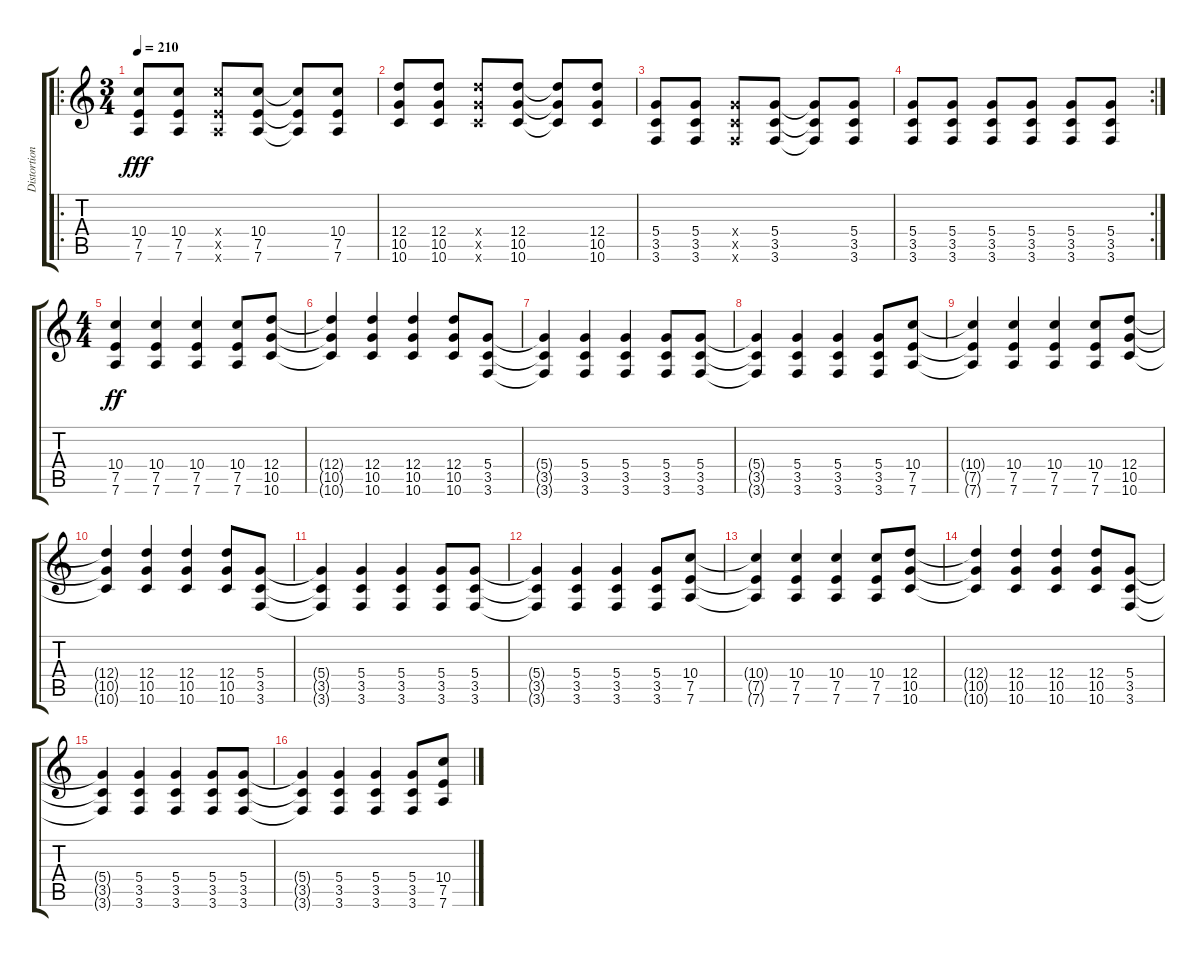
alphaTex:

\track ("Distortion Guitar 2" "Distortion") {instrument distortionguitar}
\staff {score tabs}
\tuning (E4 B3 G3 D3 A2 D2) {hide}
\ro
\ts (3 4)
\tempo 210
\clef g2
\ks c
(10.4 7.5 7.6).8{dy fff} (10.4 7.5 7.6).8 (10.4{x} 7.5{x} 7.6{x}).8 (10.4 7.5 7.6).8 (10.4{t} 7.5{t} 7.6{t}).8 (10.4 7.5 7.6).8 |
(12.4 10.5 10.6).8 (12.4 10.5 10.6).8 (12.4{x} 10.5{x} 10.6{x}).8 (12.4 10.5 10.6).8 (12.4{t} 10.5{t} 10.6{t}).8 (12.4 10.5 10.6).8 |
(5.4 3.5 3.6).8 (5.4 3.5 3.6).8 (5.4{x} 3.5{x} 3.6{x}).8 (5.4 3.5 3.6).8 (5.4{t} 3.5{t} 3.6{t}).8 (5.4 3.5 3.6).8 |
\rc 2
(5.4 3.5 3.6).8 (5.4 3.5 3.6).8 (5.4 3.5 3.6).8 (5.4 3.5 3.6).8 (5.4 3.5 3.6).8 (5.4 3.5 3.6).8 |
\ts (4 4)
(10.4 7.5 7.6).4{dy ff} (10.4 7.5 7.6).4 (10.4 7.5 7.6).4 (10.4 7.5 7.6).8 (12.4 10.5 10.6).8 |
(12.4{t} 10.5{t} 10.6{t}).4 (12.4 10.5 10.6).4 (12.4 10.5 10.6).4 (12.4 10.5 10.6).8 (5.4 3.5 3.6).8 |
(5.4{t} 3.5{t} 3.6{t}).4 (5.4 3.5 3.6).4 (5.4 3.5 3.6).4 (5.4 3.5 3.6).8 (5.4 3.5 3.6).8 |
(5.4{t} 3.5{t} 3.6{t}).4 (5.4 3.5 3.6).4 (5.4 3.5 3.6).4 (5.4 3.5 3.6).8 (10.4 7.5 7.6).8 |
(10.4{t} 7.5{t} 7.6{t}).4 (10.4 7.5 7.6).4 (10.4 7.5 7.6).4 (10.4 7.5 7.6).8 (12.4 10.5 10.6).8 |
(12.4{t} 10.5{t} 10.6{t}).4 (12.4 10.5 10.6).4 (12.4 10.5 10.6).4 (12.4 10.5 10.6).8 (5.4 3.5 3.6).8 |
(5.4{t} 3.5{t} 3.6{t}).4 (5.4 3.5 3.6).4 (5.4 3.5 3.6).4 (5.4 3.5 3.6).8 (5.4 3.5 3.6).8 |
(5.4{t} 3.5{t} 3.6{t}).4 (5.4 3.5 3.6).4 (5.4 3.5 3.6).4 (5.4 3.5 3.6).8 (10.4 7.5 7.6).8 |
(10.4{t} 7.5{t} 7.6{t}).4 (10.4 7.5 7.6).4 (10.4 7.5 7.6).4 (10.4 7.5 7.6).8 (12.4 10.5 10.6).8 |
(12.4{t} 10.5{t} 10.6{t}).4 (12.4 10.5 10.6).4 (12.4 10.5 10.6).4 (12.4 10.5 10.6).8 (5.4 3.5 3.6).8 |
(5.4{t} 3.5{t} 3.6{t}).4 (5.4 3.5 3.6).4 (5.4 3.5 3.6).4 (5.4 3.5 3.6).8 (5.4 3.5 3.6).8 |
(5.4{t} 3.5{t} 3.6{t}).4 (5.4 3.5 3.6).4 (5.4 3.5 3.6).4 (5.4 3.5 3.6).8 (10.4 7.5 7.6).8
